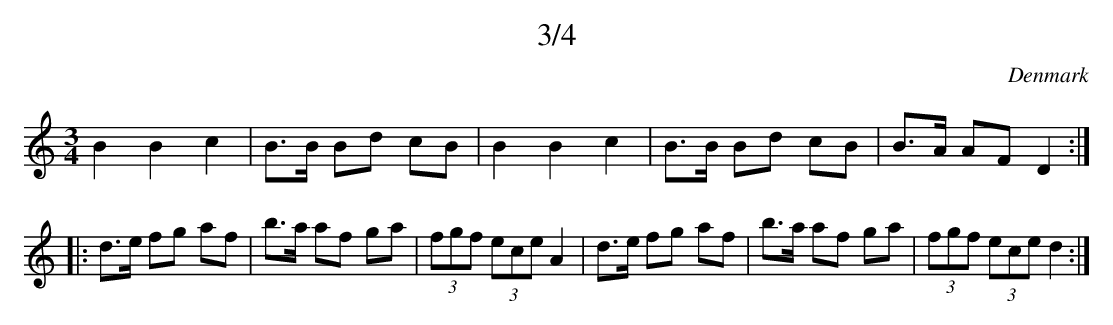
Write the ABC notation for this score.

X:1
T:3/4
M:3/4
O:Denmark
K:DDor
B2 B2 c2|B>B Bd cB|\
B2 B2 c2|B>B Bd cB|B>A AF D2::\
d>e fg af|b>a af ga|(3fgf (3ece A2|\
d>e fg af|b>a af ga|(3fgf (3ece d2:|
